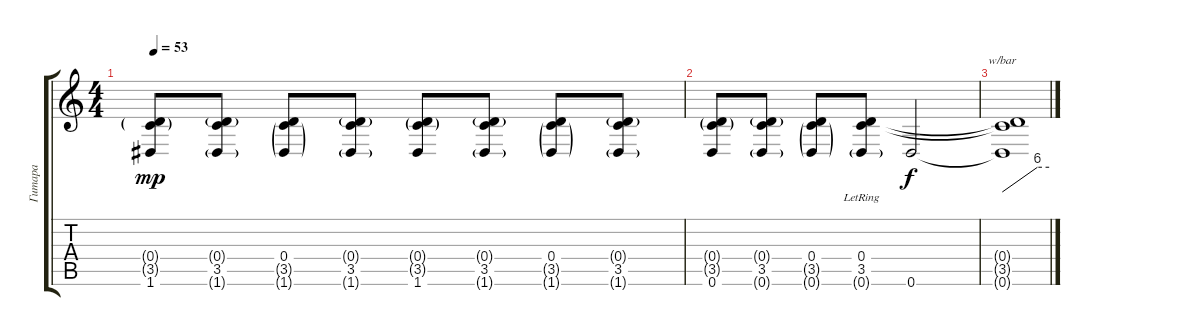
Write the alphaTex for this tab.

\track ("Гитара" "Гитара") {instrument electricguitarclean}
\staff {score tabs}
\tuning (E4 B3 G3 D3 A2 D2) {hide}
\ts (4 4)
\tempo 53
\clef g2
\ks c
(0.4{g} 3.5{g} 1.6).8{dy mp} (0.4{g} 3.5 1.6{g}).8 (0.4 3.5{g} 1.6{g}).8 (0.4{g} 3.5 1.6{g}).8 (0.4{g} 3.5{g} 1.6).8 (0.4{g} 3.5 1.6{g}).8 (0.4 3.5{g} 1.6{g}).8 (0.4{g} 3.5 1.6{g}).8 |
(0.4{g} 3.5{g} 0.6).8 (0.4{g} 3.5 0.6{g}).8 (0.4 3.5{g} 0.6{g}).8 (0.4{lr} 3.5{lr} 0.6{g lr}).8 0.6.2{dy f} |
(0.4{t} 3.5{t} 0.6{t}).1{tbe (custom default 0 0 45 24 60 24)}
